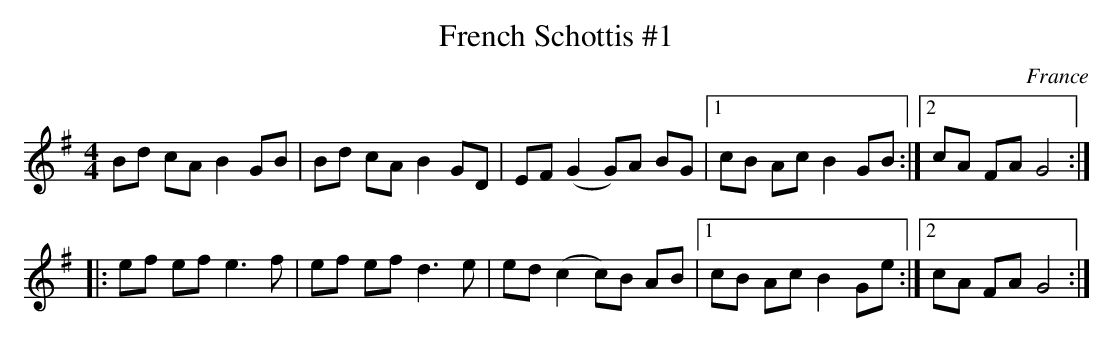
X:1
T:French Schottis #1
M:4/4
O:France
K:G
Bd cA B2 GB|Bd cA B2 GD|EF (G2 G)A BG\
|1 cB Ac B2 GB :|2 cA FA G4::
ef ef e3f|ef ef d3e|ed (c2 c)B AB\
|1 cB Ac B2Ge :|2 cA FA G4 :|
